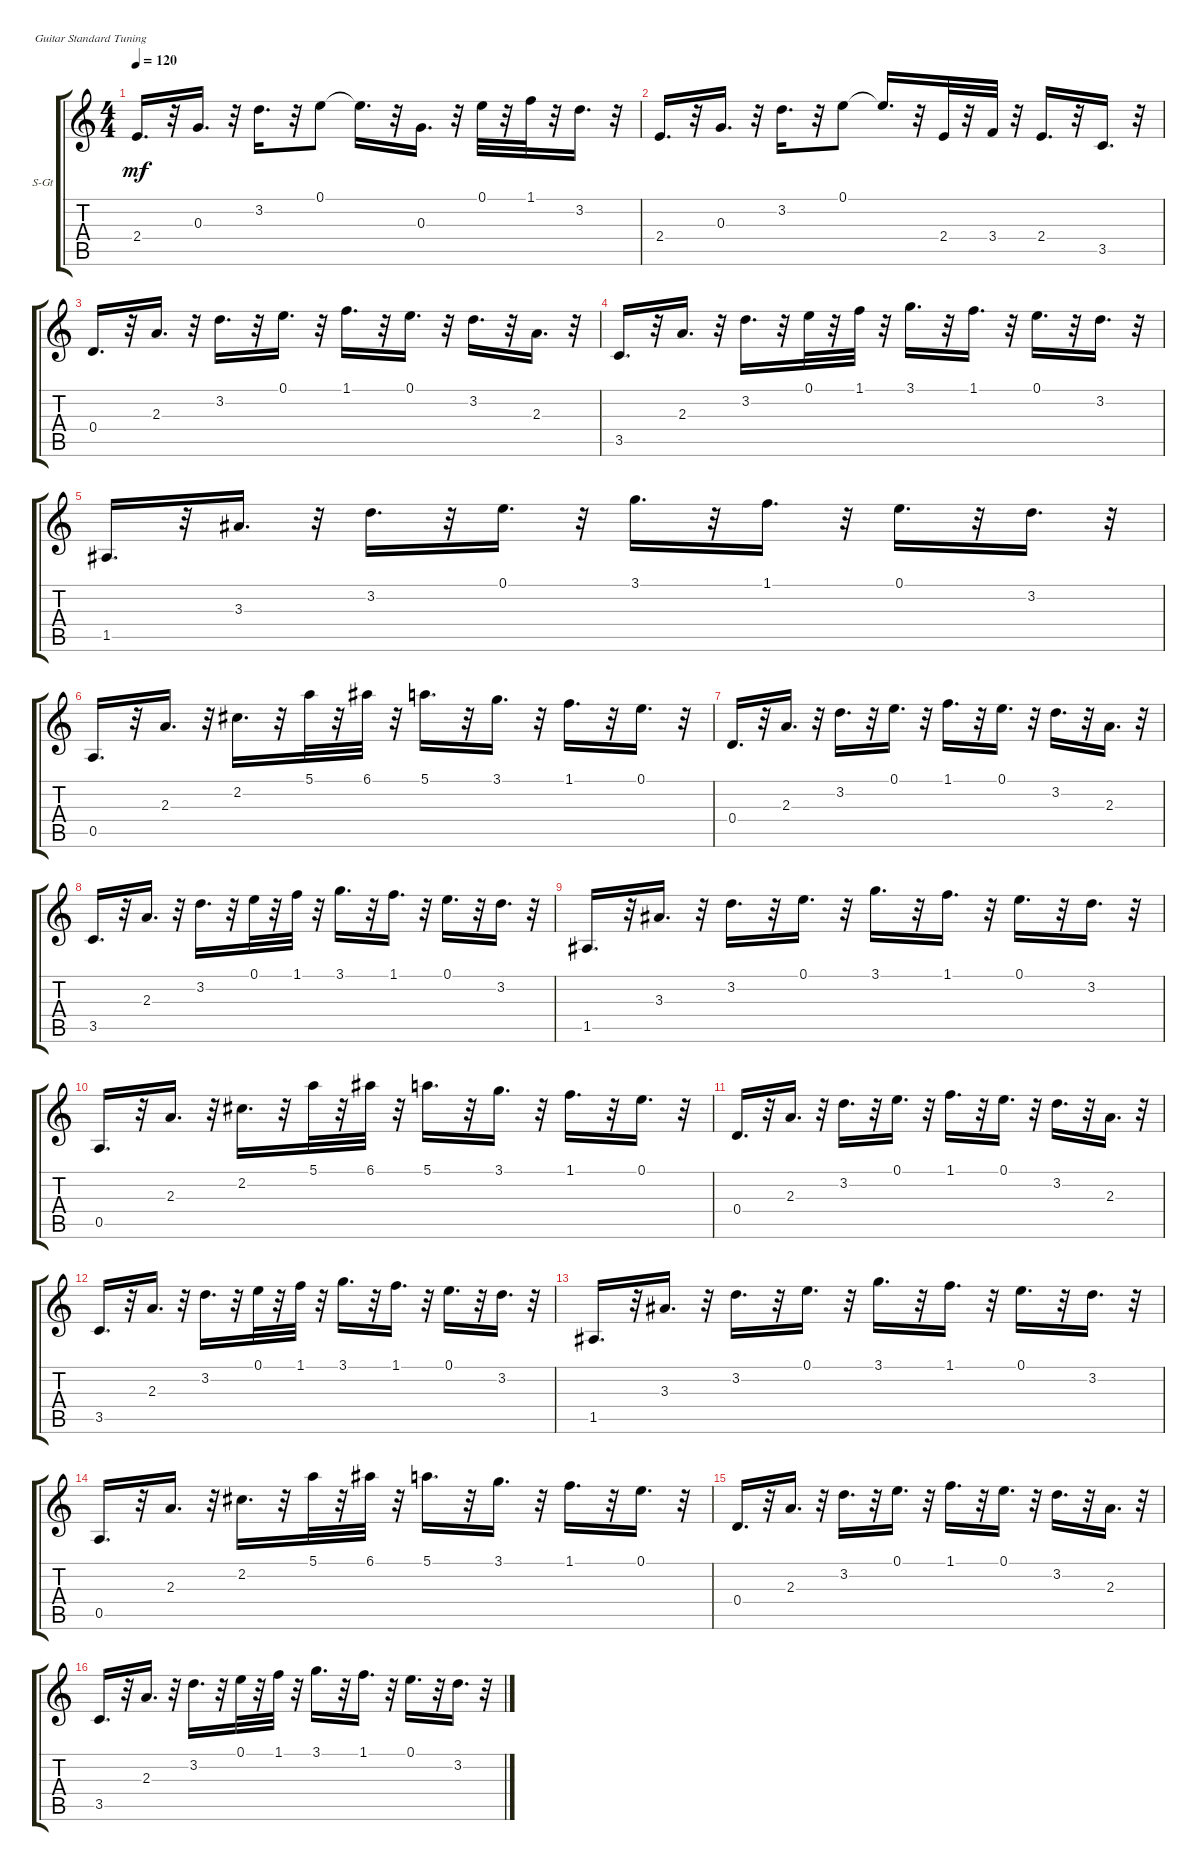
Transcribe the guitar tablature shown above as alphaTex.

\bracketExtendMode groupsimilarinstruments
\firstSystemTrackNameOrientation horizontal
\otherSystemsTrackNameOrientation horizontal
\track ("" "S-Gt") {instrument acousticguitarsteel}
\staff {score tabs}
\tuning (E4 B3 G3 D3 A2 E2)
\ts (4 4)
\tempo 120
\clef g2
\ks c
2.4.16{d dy mf} r.32 0.3.16{d} r.32 3.2.16{d} r.32 0.1.8 0.1{t}.16{d} r.32 0.3.16{d} r.32 0.1.32 r.32 1.1.32 r.32 3.2.16{d} r.32 |
2.4.16{d} r.32 0.3.16{d} r.32 3.2.16{d} r.32 0.1.8 0.1{t}.16{d} r.32 2.4.32 r.32 3.4.32 r.32 2.4.16{d} r.32 3.5.16{d} r.32 |
0.4.16{d} r.32 2.3.16{d} r.32 3.2.16{d} r.32 0.1.16{d} r.32 1.1.16{d} r.32 0.1.16{d} r.32 3.2.16{d} r.32 2.3.16{d} r.32 |
3.5.16{d} r.32 2.3.16{d} r.32 3.2.16{d} r.32 0.1.32 r.32 1.1.32 r.32 3.1.16{d} r.32 1.1.16{d} r.32 0.1.16{d} r.32 3.2.16{d} r.32 |
1.5.16{d} r.32 3.3.16{d} r.32 3.2.16{d} r.32 0.1.16{d} r.32 3.1.16{d} r.32 1.1.16{d} r.32 0.1.16{d} r.32 3.2.16{d} r.32 |
0.5.16{d} r.32 2.3.16{d} r.32 2.2.16{d} r.32 5.1.32 r.32 6.1.32 r.32 5.1.16{d} r.32 3.1.16{d} r.32 1.1.16{d} r.32 0.1.16{d} r.32 |
0.4.16{d} r.32 2.3.16{d} r.32 3.2.16{d} r.32 0.1.16{d} r.32 1.1.16{d} r.32 0.1.16{d} r.32 3.2.16{d} r.32 2.3.16{d} r.32 |
3.5.16{d} r.32 2.3.16{d} r.32 3.2.16{d} r.32 0.1.32 r.32 1.1.32 r.32 3.1.16{d} r.32 1.1.16{d} r.32 0.1.16{d} r.32 3.2.16{d} r.32 |
1.5.16{d} r.32 3.3.16{d} r.32 3.2.16{d} r.32 0.1.16{d} r.32 3.1.16{d} r.32 1.1.16{d} r.32 0.1.16{d} r.32 3.2.16{d} r.32 |
0.5.16{d} r.32 2.3.16{d} r.32 2.2.16{d} r.32 5.1.32 r.32 6.1.32 r.32 5.1.16{d} r.32 3.1.16{d} r.32 1.1.16{d} r.32 0.1.16{d} r.32 |
0.4.16{d} r.32 2.3.16{d} r.32 3.2.16{d} r.32 0.1.16{d} r.32 1.1.16{d} r.32 0.1.16{d} r.32 3.2.16{d} r.32 2.3.16{d} r.32 |
3.5.16{d} r.32 2.3.16{d} r.32 3.2.16{d} r.32 0.1.32 r.32 1.1.32 r.32 3.1.16{d} r.32 1.1.16{d} r.32 0.1.16{d} r.32 3.2.16{d} r.32 |
1.5.16{d} r.32 3.3.16{d} r.32 3.2.16{d} r.32 0.1.16{d} r.32 3.1.16{d} r.32 1.1.16{d} r.32 0.1.16{d} r.32 3.2.16{d} r.32 |
0.5.16{d} r.32 2.3.16{d} r.32 2.2.16{d} r.32 5.1.32 r.32 6.1.32 r.32 5.1.16{d} r.32 3.1.16{d} r.32 1.1.16{d} r.32 0.1.16{d} r.32 |
0.4.16{d} r.32 2.3.16{d} r.32 3.2.16{d} r.32 0.1.16{d} r.32 1.1.16{d} r.32 0.1.16{d} r.32 3.2.16{d} r.32 2.3.16{d} r.32 |
3.5.16{d} r.32 2.3.16{d} r.32 3.2.16{d} r.32 0.1.32 r.32 1.1.32 r.32 3.1.16{d} r.32 1.1.16{d} r.32 0.1.16{d} r.32 3.2.16{d} r.32
